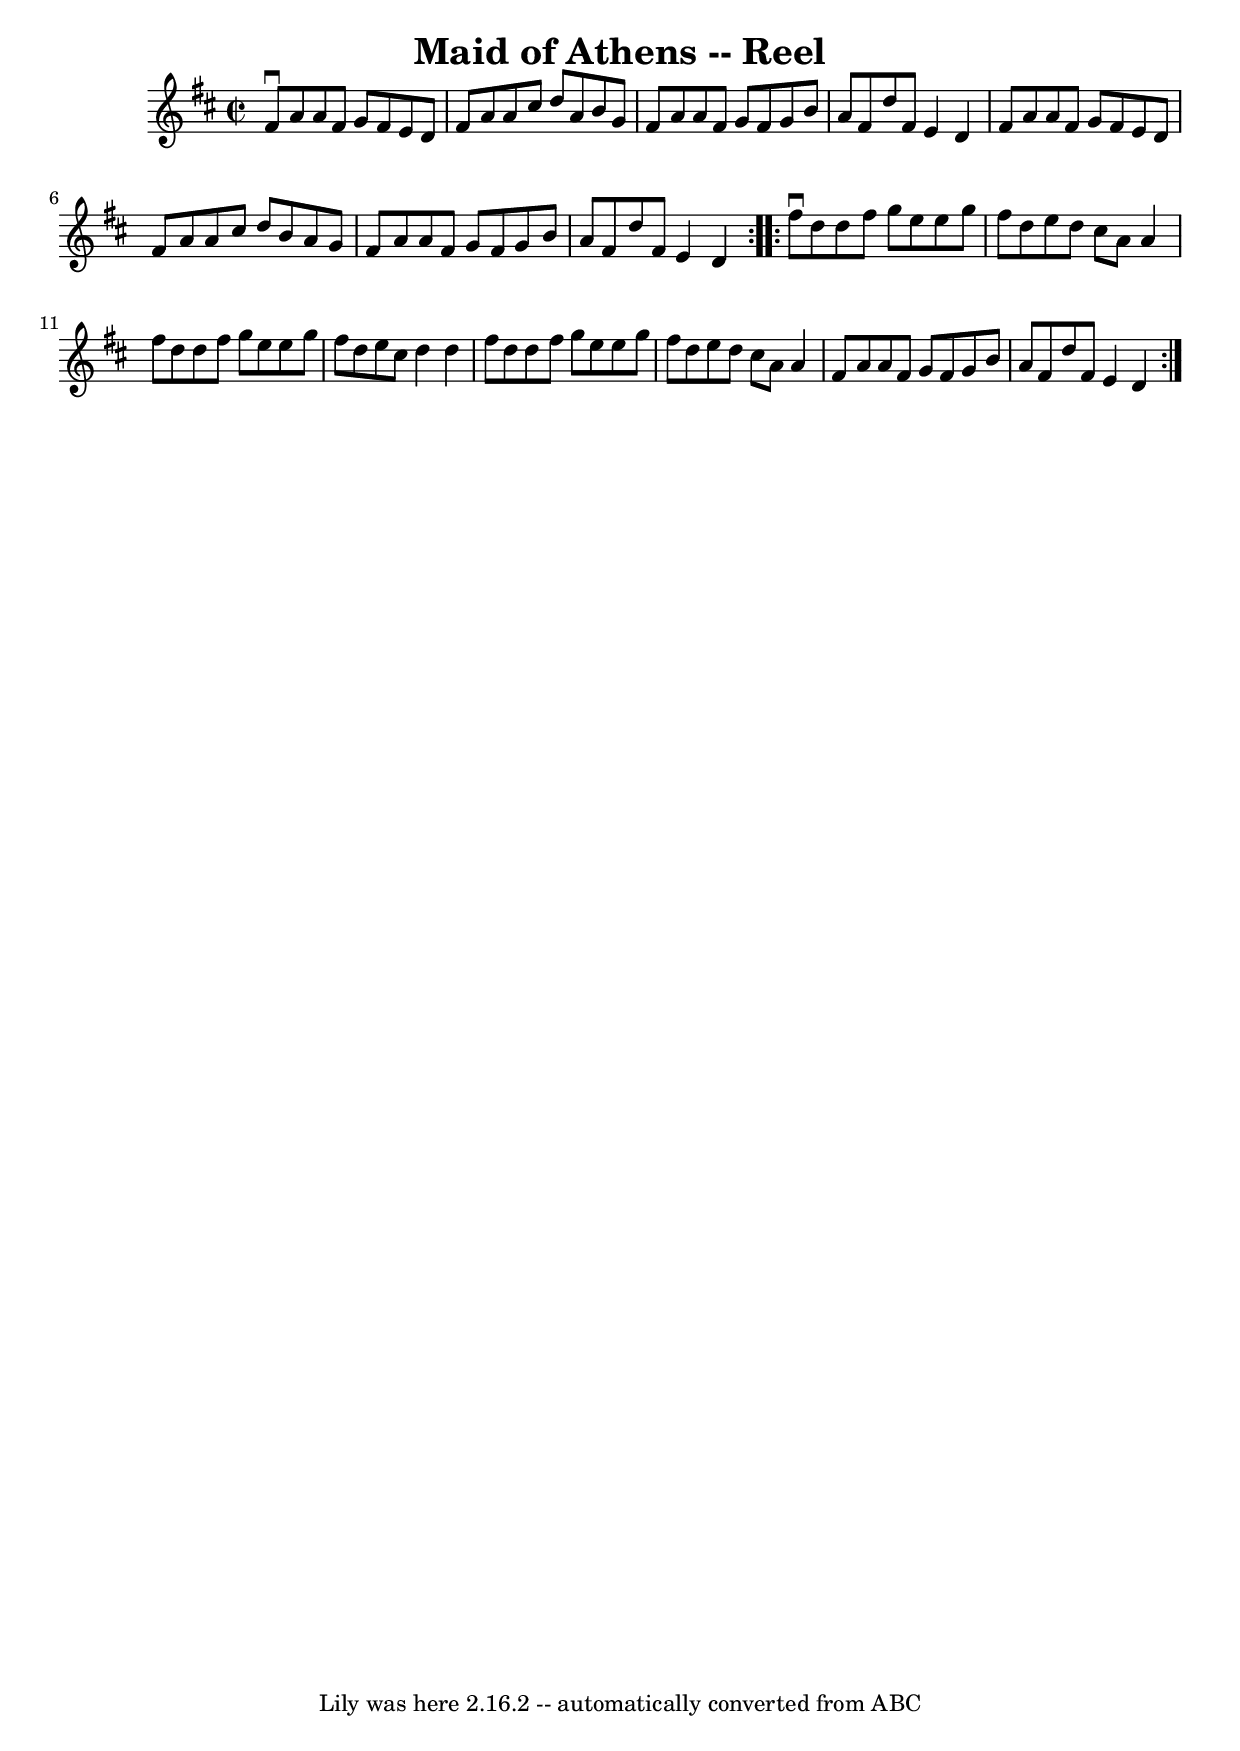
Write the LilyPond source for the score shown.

\version "2.7.40"
\include "Mammoth.ily"
\header {
	%% book = "Ryan's Mammoth Collection"
	crossRefNumber = "1"
	footnotes = "\\\\159"
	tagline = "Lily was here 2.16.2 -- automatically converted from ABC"
	title = "Maid of Athens -- Reel"
}
voicedefault =  {
\set Score.defaultBarType = "empty"

\repeat volta 2 {
\override Staff.TimeSignature #'style = #'C
 \time 2/2 \key d \major fis'8^\downbow a'8 a'8 fis'8 g'8    
fis'8 e'8 d'8    |
 fis'8 a'8 a'8 cis''8 d''8 a'8  
 b'8 g'8    |
 fis'8 a'8 a'8 fis'8 g'8 fis'8 g'8  
 b'8    |
 a'8 fis'8 d''8 fis'8 e'4 d'4    |
     
fis'8 a'8 a'8 fis'8 g'8 fis'8 e'8 d'8    |
 fis'8  
 a'8 a'8 cis''8 d''8 b'8 a'8 g'8    |
 fis'8 a'8  
 a'8 fis'8 g'8 fis'8 g'8 b'8    |
 a'8 fis'8 d''8 
 fis'8 e'4 d'4    } \repeat volta 2 { fis''8^\downbow d''8    
d''8 fis''8 g''8 e''8 e''8 g''8    |
 fis''8 d''8    
e''8 d''8 cis''8 a'8 a'4    |
 fis''8 d''8 d''8    
fis''8 g''8 e''8 e''8 g''8    |
 fis''8 d''8 e''8    
cis''8 d''4 d''4    |
 fis''8 d''8 d''8 fis''8 g''8 
 e''8 e''8 g''8    |
 fis''8 d''8 e''8 d''8 cis''8  
 a'8 a'4    |
 fis'8 a'8 a'8 fis'8 g'8 fis'8 g'8  
 b'8    |
 a'8 fis'8 d''8 fis'8 e'4 d'4    }   
}

\score{
    <<

	\context Staff="default"
	{
	    \voicedefault 
	}

    >>
	\layout {
	}
	\midi {}
}
